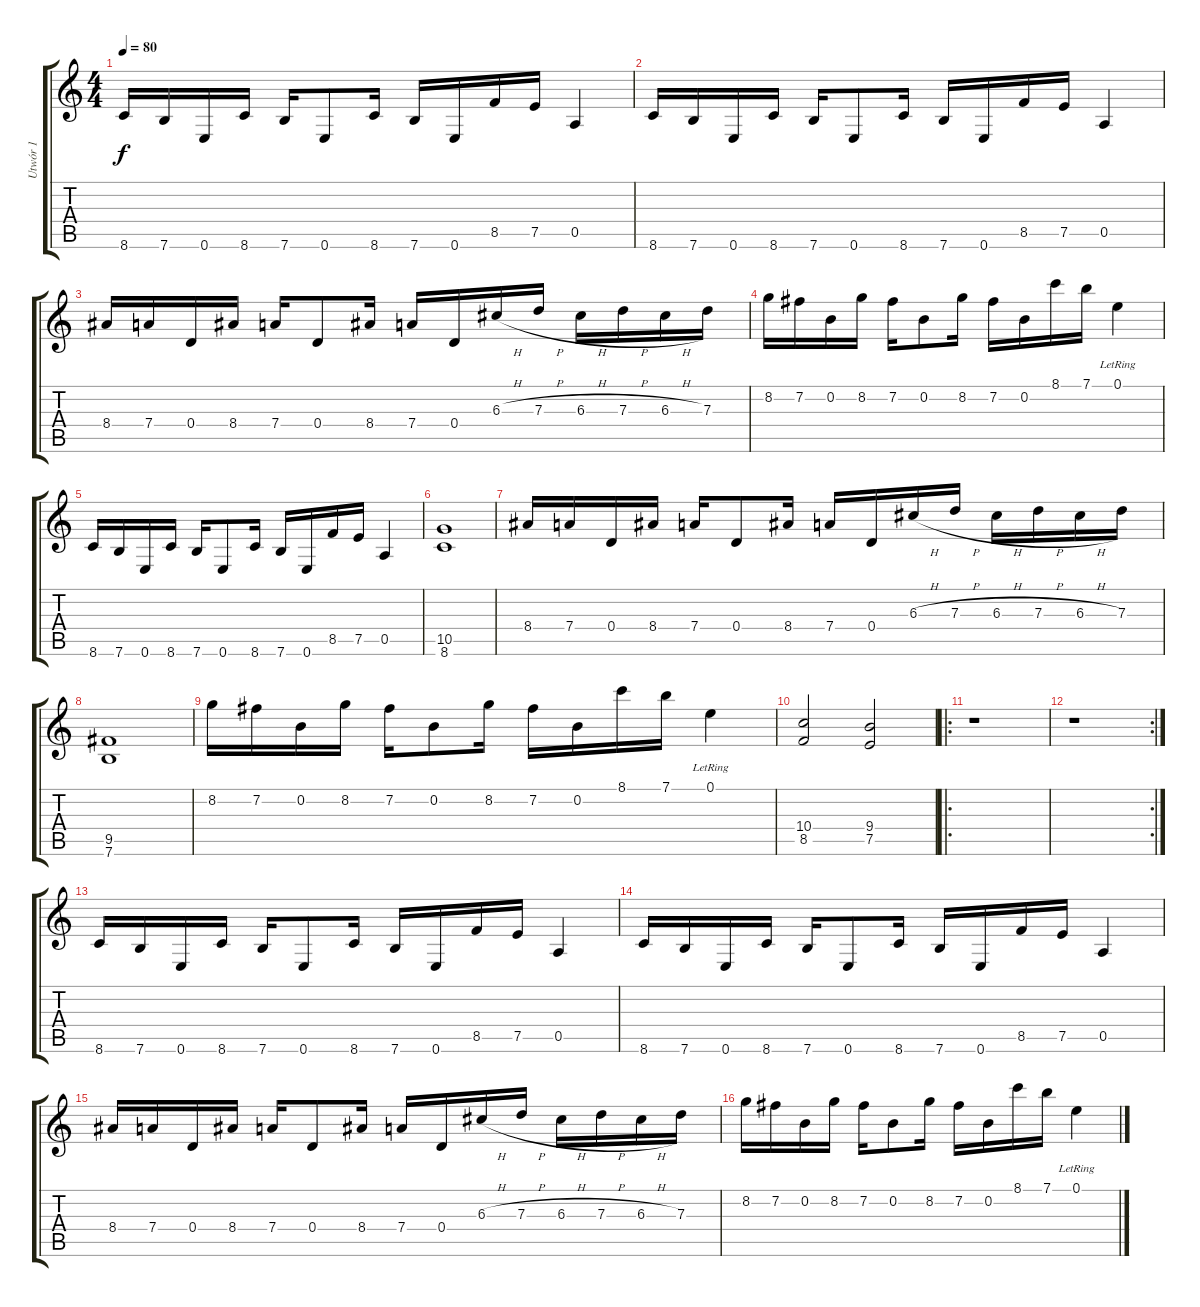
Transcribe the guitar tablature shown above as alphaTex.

\track ("Utwór 1" "Utwór 1") {instrument overdrivenguitar}
\staff {score tabs}
\tuning (E4 B3 G3 D3 A2 E2) {hide}
\ts (4 4)
\tempo 80
\clef g2
\ks c
8.6.16{dy f} 7.6.16 0.6.16 8.6.16 7.6.16 0.6.8 8.6.16 7.6.16 0.6.16 8.5.16 7.5.16 0.5.4 |
8.6.16 7.6.16 0.6.16 8.6.16 7.6.16 0.6.8 8.6.16 7.6.16 0.6.16 8.5.16 7.5.16 0.5.4 |
8.4.16 7.4.16 0.4.16 8.4.16 7.4.16 0.4.8 8.4.16 7.4.16 0.4.16 6.3{h}.16 7.3{h}.16 6.3{h}.16 7.3{h}.16 6.3{h}.16 7.3.16 |
8.2.16 7.2.16 0.2.16 8.2.16 7.2.16 0.2.8 8.2.16 7.2.16 0.2.16 8.1.16 7.1.16 0.1{lr}.4 |
8.6.16 7.6.16 0.6.16 8.6.16 7.6.16 0.6.8 8.6.16 7.6.16 0.6.16 8.5.16 7.5.16 0.5.4 |
(10.5 8.6).1 |
8.4.16 7.4.16 0.4.16 8.4.16 7.4.16 0.4.8 8.4.16 7.4.16 0.4.16 6.3{h}.16 7.3{h}.16 6.3{h}.16 7.3{h}.16 6.3{h}.16 7.3.16 |
(9.5 7.6).1 |
8.2.16 7.2.16 0.2.16 8.2.16 7.2.16 0.2.8 8.2.16 7.2.16 0.2.16 8.1.16 7.1.16 0.1{lr}.4 |
(10.4 8.5).2 (9.4 7.5).2 |
\ro
r.1 |
\rc 2
r.1 |
8.6.16 7.6.16 0.6.16 8.6.16 7.6.16 0.6.8 8.6.16 7.6.16 0.6.16 8.5.16 7.5.16 0.5.4 |
8.6.16 7.6.16 0.6.16 8.6.16 7.6.16 0.6.8 8.6.16 7.6.16 0.6.16 8.5.16 7.5.16 0.5.4 |
8.4.16 7.4.16 0.4.16 8.4.16 7.4.16 0.4.8 8.4.16 7.4.16 0.4.16 6.3{h}.16 7.3{h}.16 6.3{h}.16 7.3{h}.16 6.3{h}.16 7.3.16 |
8.2.16 7.2.16 0.2.16 8.2.16 7.2.16 0.2.8 8.2.16 7.2.16 0.2.16 8.1.16 7.1.16 0.1{lr}.4
